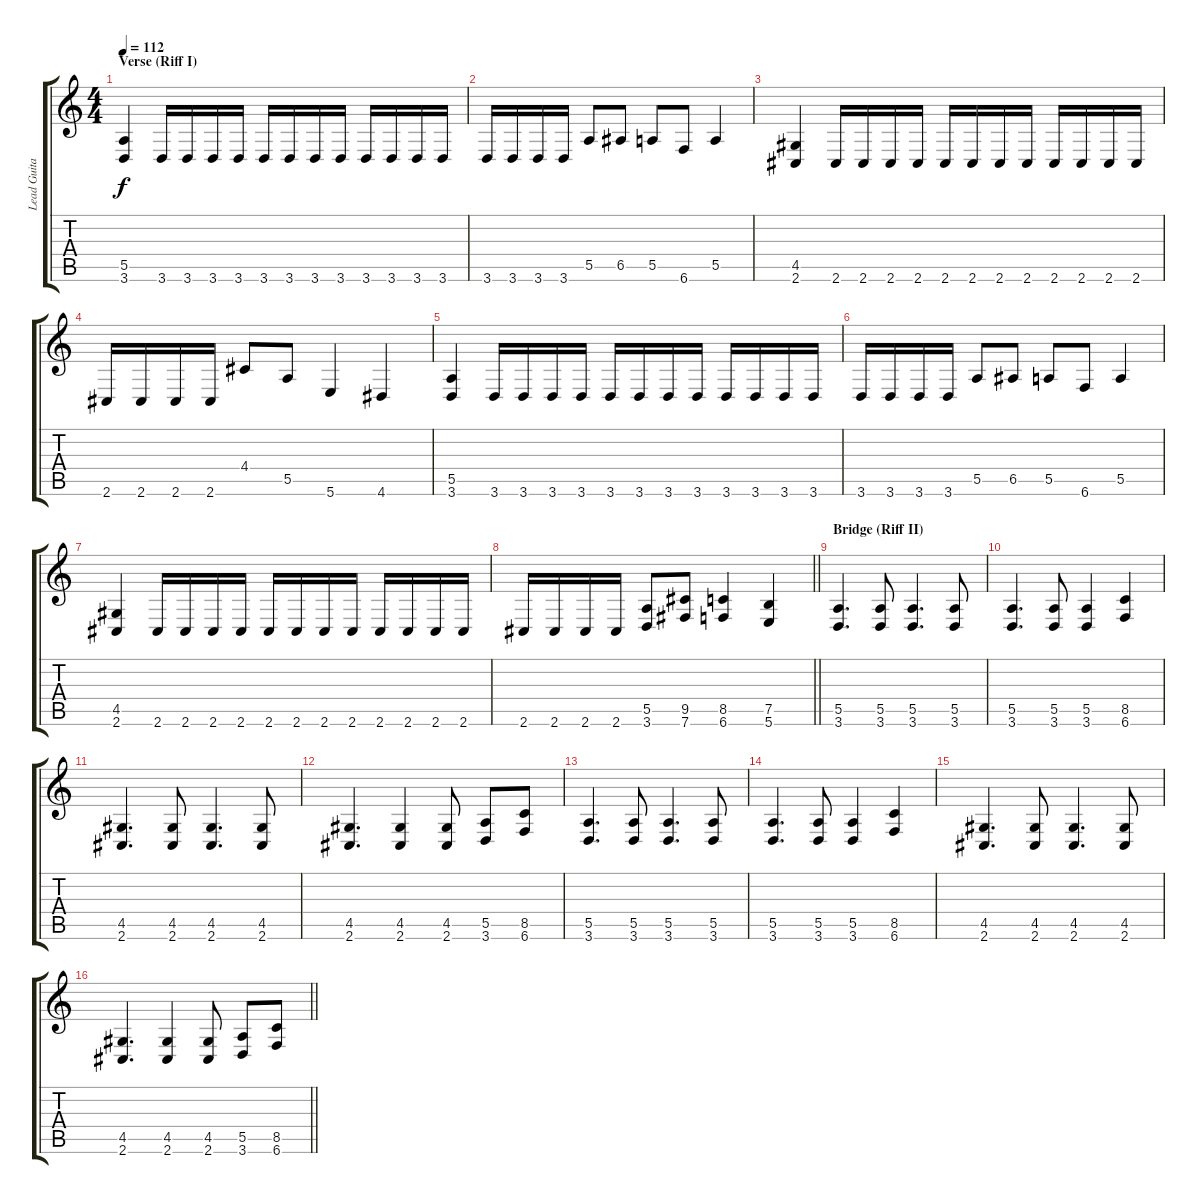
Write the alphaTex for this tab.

\track ("Lead Guitar" "Lead Guita") {instrument distortionguitar}
\staff {score tabs}
\tuning (B3 Gb3 D3 A2 E2 B1) {hide}
\ts (4 4)
\section ("" "Verse (Riff I)")
\tempo 112
\clef g2
\ks c
(5.5 3.6).4{dy f} 3.6.16 3.6.16 3.6.16 3.6.16 3.6.16 3.6.16 3.6.16 3.6.16 3.6.16 3.6.16 3.6.16 3.6.16 |
3.6.16 3.6.16 3.6.16 3.6.16 5.5.8 6.5.8 5.5.8 6.6.8 5.5.4 |
(4.5 2.6).4 2.6.16 2.6.16 2.6.16 2.6.16 2.6.16 2.6.16 2.6.16 2.6.16 2.6.16 2.6.16 2.6.16 2.6.16 |
2.6.16 2.6.16 2.6.16 2.6.16 4.4.8 5.5.8 5.6.4 4.6.4 |
(5.5 3.6).4 3.6.16 3.6.16 3.6.16 3.6.16 3.6.16 3.6.16 3.6.16 3.6.16 3.6.16 3.6.16 3.6.16 3.6.16 |
3.6.16 3.6.16 3.6.16 3.6.16 5.5.8 6.5.8 5.5.8 6.6.8 5.5.4 |
(4.5 2.6).4 2.6.16 2.6.16 2.6.16 2.6.16 2.6.16 2.6.16 2.6.16 2.6.16 2.6.16 2.6.16 2.6.16 2.6.16 |
\barLineRight lightlight
2.6.16 2.6.16 2.6.16 2.6.16 (5.5 3.6).8 (9.5 7.6).8 (8.5 6.6).4 (7.5 5.6).4 |
\section ("" "Bridge (Riff II)")
(5.5 3.6).4{d} (5.5 3.6).8 (5.5 3.6).4{d} (5.5 3.6).8 |
(5.5 3.6).4{d} (5.5 3.6).8 (5.5 3.6).4 (8.5 6.6).4 |
(4.5 2.6).4{d} (4.5 2.6).8 (4.5 2.6).4{d} (4.5 2.6).8 |
(4.5 2.6).4{d} (4.5 2.6).4 (4.5 2.6).8 (5.5 3.6).8 (8.5 6.6).8 |
(5.5 3.6).4{d} (5.5 3.6).8 (5.5 3.6).4{d} (5.5 3.6).8 |
(5.5 3.6).4{d} (5.5 3.6).8 (5.5 3.6).4 (8.5 6.6).4 |
(4.5 2.6).4{d} (4.5 2.6).8 (4.5 2.6).4{d} (4.5 2.6).8 |
\barLineRight lightlight
(4.5 2.6).4{d} (4.5 2.6).4 (4.5 2.6).8 (5.5 3.6).8 (8.5 6.6).8
